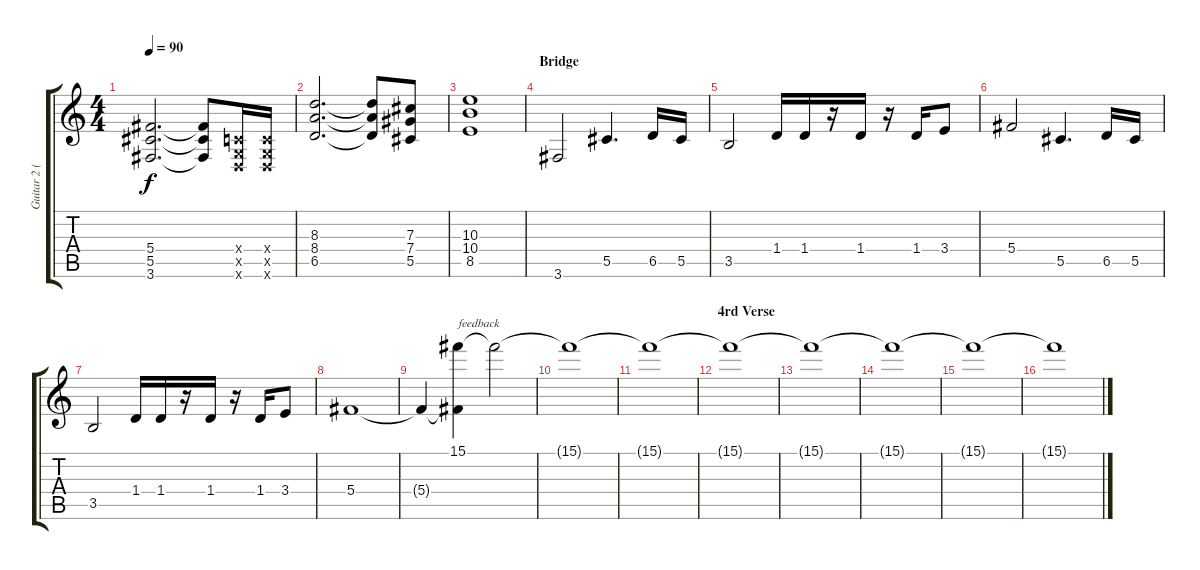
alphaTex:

\track ("Guitar 2 (Izzy)" "Guitar 2 (") {instrument overdrivenguitar}
\staff {score tabs}
\tuning (Eb4 Bb3 Gb3 Db3 Ab2 Eb2) {hide}
\ts (4 4)
\tempo 90
\clef g2
\ks c
(5.4 5.5 3.6).2{d dy f} (5.4{t} 5.5{t} 3.6{t}).8 (-1.4{x} -1.5{x} -1.6{x}).16 (-1.4{x} -1.5{x} -1.6{x}).16 |
(8.3 8.4 6.5).2{d} (8.3{t} 8.4{t} 6.5{t}).8 (7.3 7.4 5.5).8 |
(10.3 10.4 8.5).1 |
\section ("" "Bridge")
3.6.2 5.5.4{d} 6.5.16 5.5.16 |
3.5.2 1.4.16 1.4.16 r.16 1.4.16 r.16 1.4.16 3.4.8 |
5.4.2 5.5.4{d} 6.5.16 5.5.16 |
3.5.2 1.4.16 1.4.16 r.16 1.4.16 r.16 1.4.16 3.4.8 |
5.4.1 |
5.4{t}.4 (15.1 5.4{t}).4{txt "feedback"} 15.1{t}.2 |
15.1{t}.1 |
15.1{t}.1 |
\section ("" "4rd Verse")
15.1{t}.1 |
15.1{t}.1 |
15.1{t}.1 |
15.1{t}.1 |
15.1{t}.1
